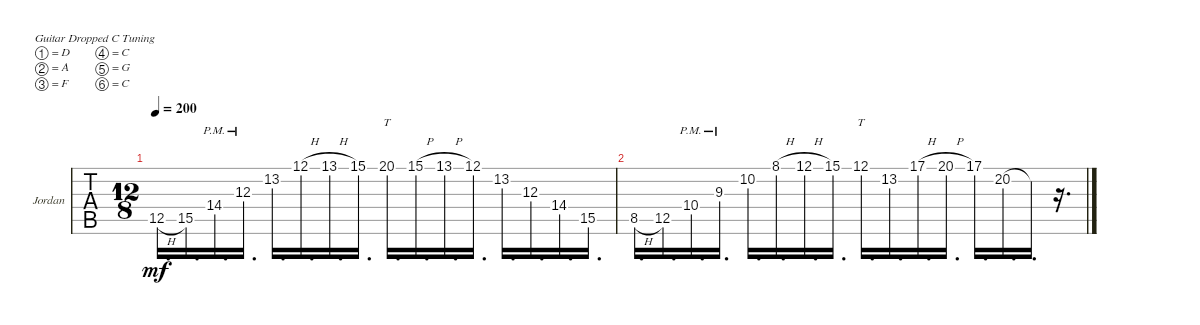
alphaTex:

\bracketExtendMode groupsimilarinstruments
\firstSystemTrackNameOrientation horizontal
\otherSystemsTrackNameOrientation horizontal
\track ("Jid-Lee" "Jordan") {instrument overdrivenguitar}
\staff {tabs}
\tuning (D4 A3 F3 C3 G2 C2)
\ts (12 8)
\tempo 200
\clef g2
\ks c
12.5{h}.16{d dy mf} 15.5.16{d} 14.4{pm}.16{d} 12.3{pm}.16{d} 13.2.16{d} 12.1{h}.16{d} 13.1{h}.16{d} 15.1.16{d} 20.1.16{tt d} 15.1{h}.16{d} 13.1{h}.16{d} 12.1.16{d} 13.2.16{d} 12.3.16{d} 14.4.16{d} 15.5.16{d} |
8.5{h}.16{d} 12.5.16{d} 10.4{pm}.16{d} 9.3{pm}.16{d} 10.2.16{d} 8.1{h}.16{d} 12.1{h}.16{d} 15.1.16{d} 12.1.16{tt d} 13.2.16{d} 17.1{h}.16{d} 20.1{h}.16{d} 17.1.16{d} 20.2.16{d} 20.2{t}.16{d} r.16{d}
